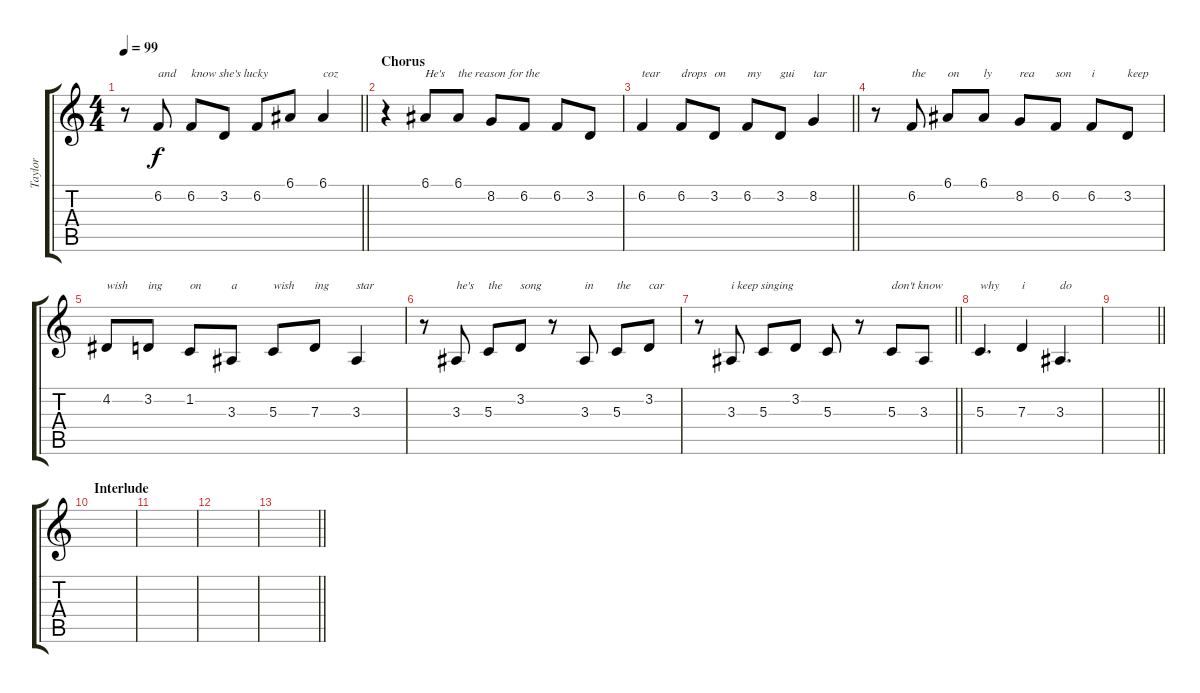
\track ("Taylor" "Taylor") {instrument ocarina}
\staff {score tabs}
\tuning (E4 B3 G3 D3 A2 E2) {hide}
\ts (4 4)
\tempo 99
\clef g2
\barLineRight lightlight
\ks c
r.8{dy f} 6.2.8{txt "and"} 6.2.8{txt "know she's lucky"} 3.2.8 6.2.8 6.1.8 6.1.4{txt "coz"} |
\section ("" "Chorus")
r.4 6.1.8{txt "He's"} 6.1.8{txt "the reason for the "} 8.2.8 6.2.8 6.2.8 3.2.8 |
\barLineRight lightlight
6.2.4{txt "tear"} 6.2.8{txt "drops"} 3.2.8{txt "on"} 6.2.8{txt "my"} 3.2.8{txt "gui"} 8.2.4{txt "tar"} |
r.8 6.2.8{txt "the"} 6.1.8{txt "on"} 6.1.8{txt "ly"} 8.2.8{txt "rea"} 6.2.8{txt "son"} 6.2.8{txt "i"} 3.2.8{txt "keep"} |
4.2.8{txt "wish"} 3.2.8{txt "ing"} 1.2.8{txt "on"} 3.3.8{txt "a"} 5.3.8{txt "wish"} 7.3.8{txt "ing"} 3.3.4{txt "star"} |
r.8 3.3.8{txt "he's"} 5.3.8{txt "the"} 3.2.8{txt "song"} r.8 3.3.8{txt "in"} 5.3.8{txt "the"} 3.2.8{txt "car"} |
\barLineRight lightlight
r.8 3.3.8{txt "i keep singing"} 5.3.8 3.2.8 5.3.8 r.8 5.3.8{txt "don't know"} 3.3.8 |
5.3.4{d txt "why"} 7.3.4{txt "i"} 3.3.4{d txt "do"} |
\barLineRight lightlight
|
\section ("" "Interlude")
|
|
|
\barLineRight lightlight
